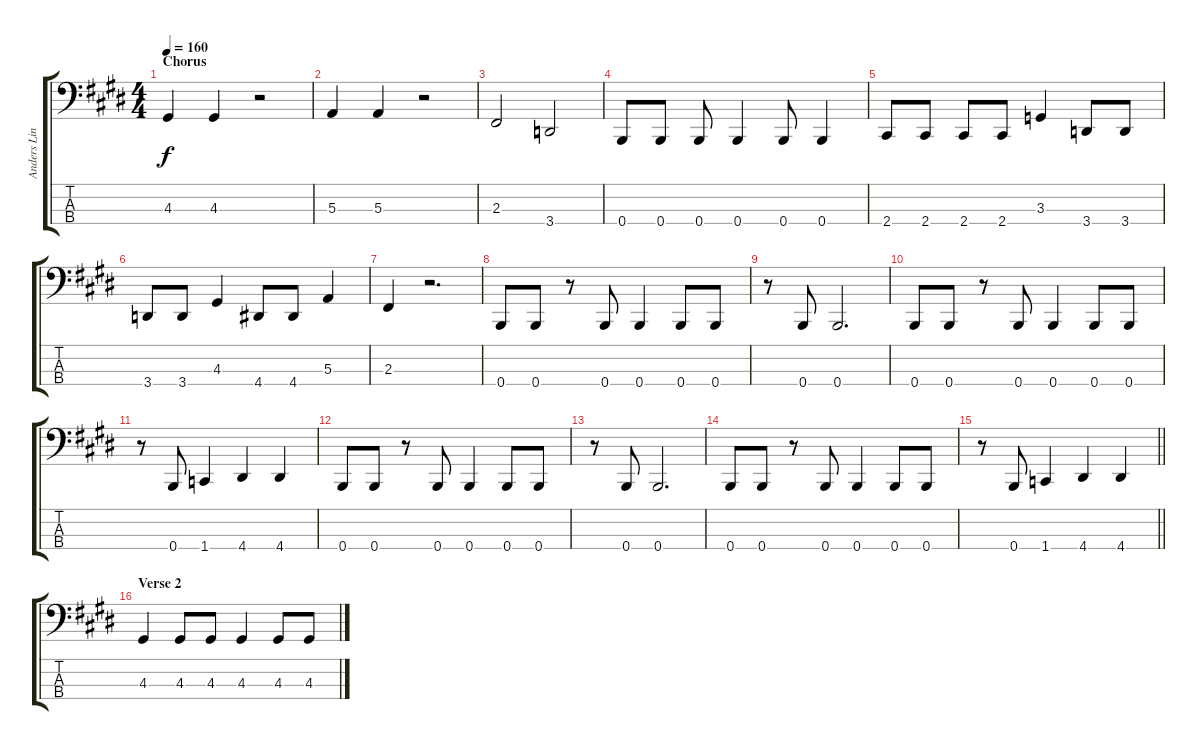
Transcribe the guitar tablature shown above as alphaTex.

\track ("Anders Lindberg" "Anders Lin") {instrument electricbasspick}
\staff {score tabs}
\tuning (D2 A1 E1 B0) {hide}
\ts (4 4)
\section ("" "Chorus")
\tempo 160
\clef f4
\ks e
4.3.4{dy f} 4.3.4 r.2 |
5.3.4 5.3.4 r.2 |
2.3.2 3.4.2 |
0.4.8 0.4.8 0.4.8 0.4.4 0.4.8 0.4.4 |
2.4.8 2.4.8 2.4.8 2.4.8 3.3.4 3.4.8 3.4.8 |
3.4.8 3.4.8 4.3.4 4.4.8 4.4.8 5.3.4 |
2.3.4 r.2{d} |
0.4.8 0.4.8 r.8 0.4.8 0.4.4 0.4.8 0.4.8 |
r.8 0.4.8 0.4.2{d} |
0.4.8 0.4.8 r.8 0.4.8 0.4.4 0.4.8 0.4.8 |
r.8 0.4.8 1.4.4 4.4.4 4.4.4 |
0.4.8 0.4.8 r.8 0.4.8 0.4.4 0.4.8 0.4.8 |
r.8 0.4.8 0.4.2{d} |
0.4.8 0.4.8 r.8 0.4.8 0.4.4 0.4.8 0.4.8 |
\barLineRight lightlight
r.8 0.4.8 1.4.4 4.4.4 4.4.4 |
\section ("" "Verse 2")
4.3.4 4.3.8 4.3.8 4.3.4 4.3.8 4.3.8
